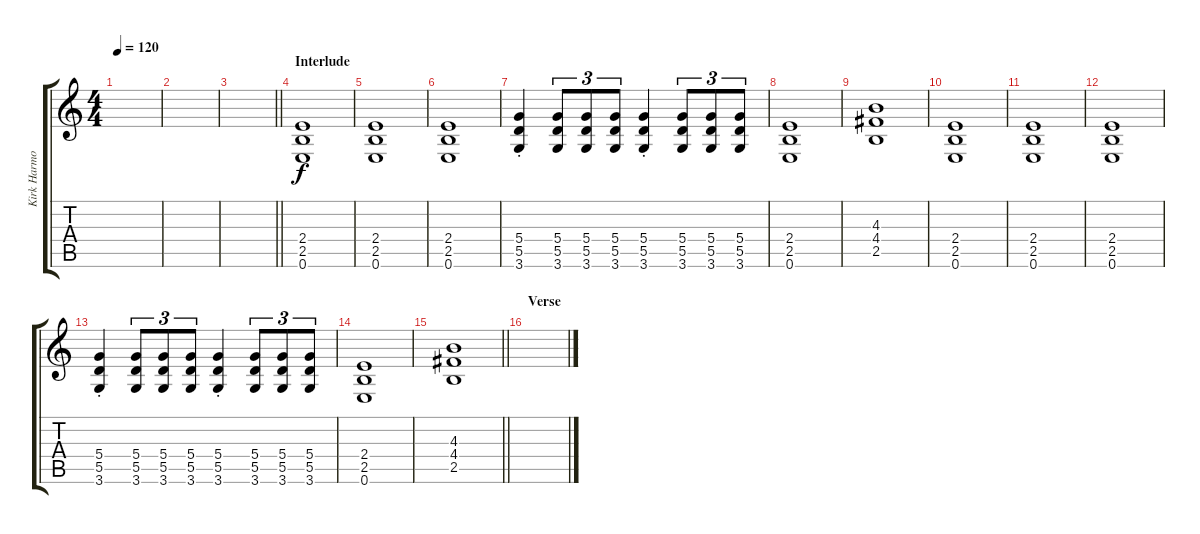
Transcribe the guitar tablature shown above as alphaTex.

\track ("Kirk Harmony" "Kirk Harmo") {instrument distortionguitar}
\staff {score tabs}
\tuning (E4 B3 G3 D3 A2 E2) {hide}
\ts (4 4)
\tempo 120
\clef g2
\ks c
|
|
\barLineRight lightlight
|
\section ("" "Interlude")
(2.4 2.5 0.6).1 |
(2.4 2.5 0.6).1 |
(2.4 2.5 0.6).1 |
(5.4{st} 5.5{st} 3.6{st}).4 (5.4 5.5 3.6).8{tu (3 2)} (5.4 5.5 3.6).8{tu (3 2)} (5.4 5.5 3.6).8{tu (3 2)} (5.4{st} 5.5{st} 3.6{st}).4 (5.4 5.5 3.6).8{tu (3 2)} (5.4 5.5 3.6).8{tu (3 2)} (5.4 5.5 3.6).8{tu (3 2)} |
(2.4 2.5 0.6).1 |
(4.3 4.4 2.5).1 |
(2.4 2.5 0.6).1 |
(2.4 2.5 0.6).1 |
(2.4 2.5 0.6).1 |
(5.4{st} 5.5{st} 3.6{st}).4 (5.4 5.5 3.6).8{tu (3 2)} (5.4 5.5 3.6).8{tu (3 2)} (5.4 5.5 3.6).8{tu (3 2)} (5.4{st} 5.5{st} 3.6{st}).4 (5.4 5.5 3.6).8{tu (3 2)} (5.4 5.5 3.6).8{tu (3 2)} (5.4 5.5 3.6).8{tu (3 2)} |
(2.4 2.5 0.6).1 |
\barLineRight lightlight
(4.3 4.4 2.5).1 |
\section ("" "Verse")
